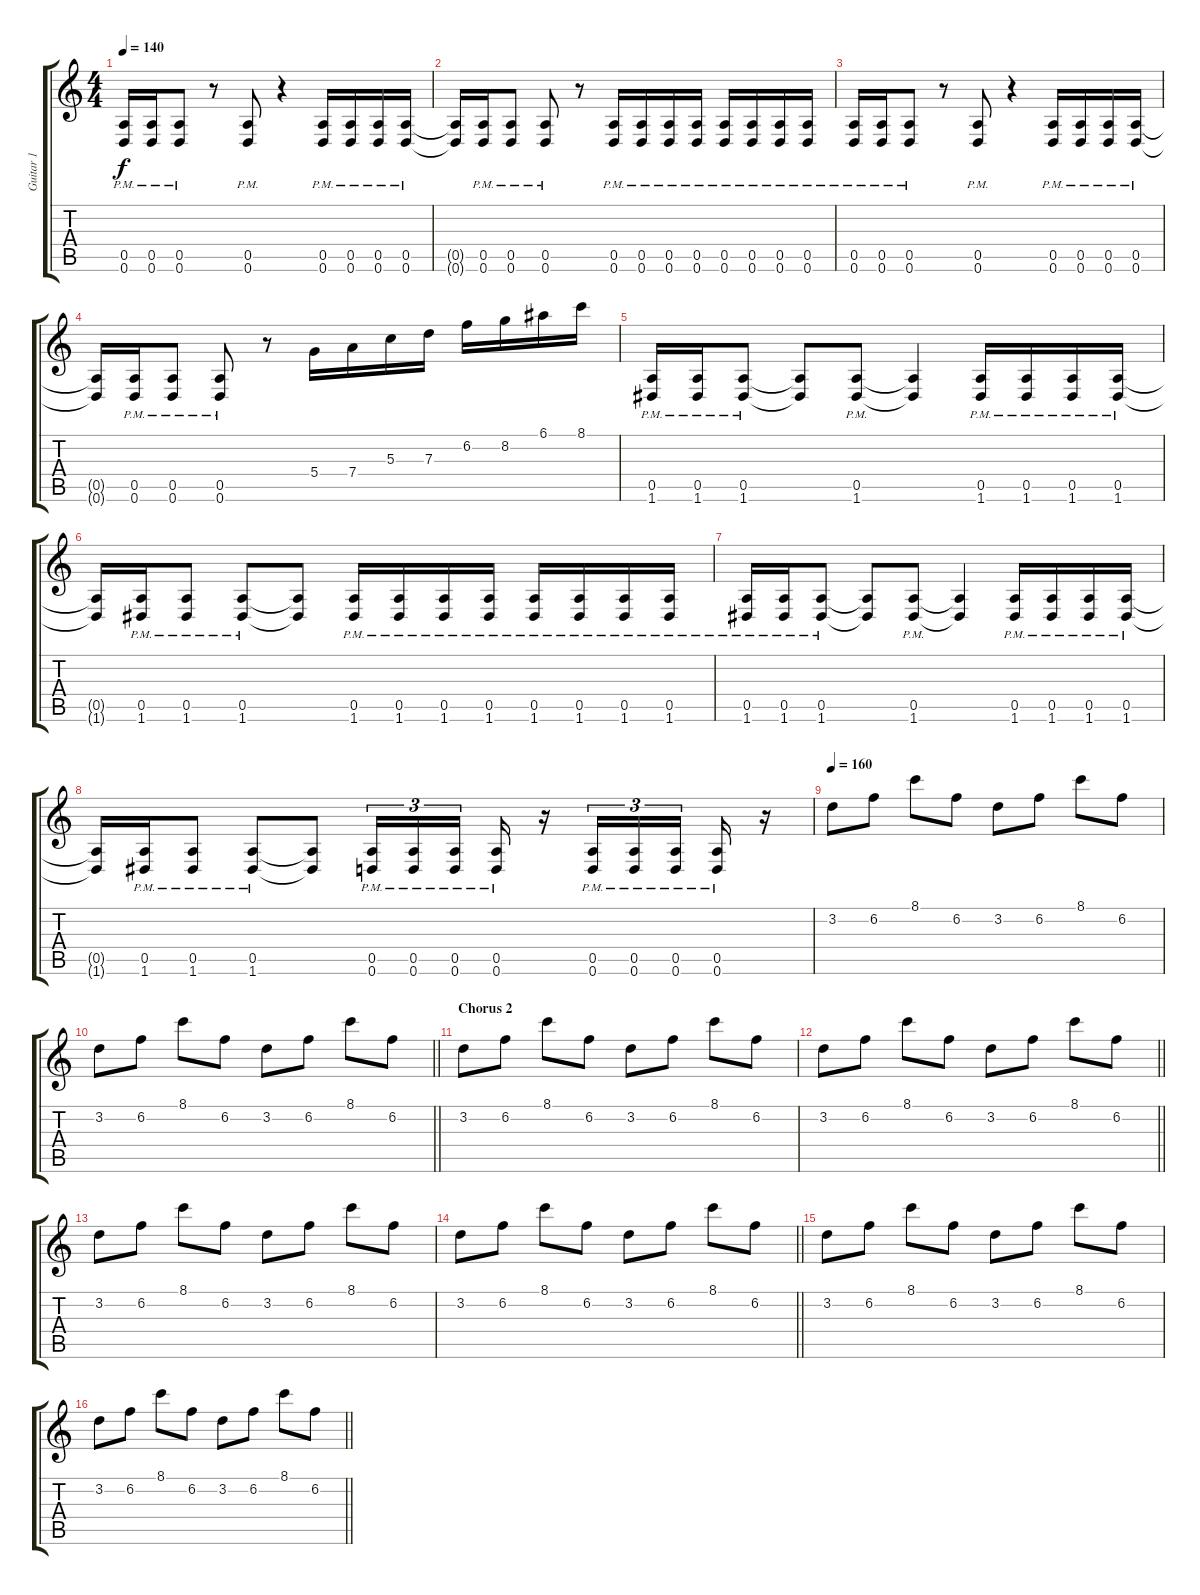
\track ("Guitar 1" "Guitar 1") {instrument distortionguitar}
\staff {score tabs}
\tuning (E4 B3 G3 D3 A2 D2) {hide}
\ts (4 4)
\tempo 140
\clef g2
\ks c
(0.5{pm} 0.6{pm}).16{dy f} (0.5{pm} 0.6{pm}).16 (0.5{pm} 0.6{pm}).8 r.8 (0.5{pm} 0.6{pm}).8 r.4 (0.5{pm} 0.6{pm}).16 (0.5{pm} 0.6{pm}).16 (0.5{pm} 0.6{pm}).16 (0.5{pm} 0.6{pm}).16 |
(0.5{t} 0.6{t}).16 (0.5{pm} 0.6{pm}).16 (0.5{pm} 0.6{pm}).8 (0.5{pm} 0.6{pm}).8 r.8 (0.5{pm} 0.6{pm}).16 (0.5{pm} 0.6{pm}).16 (0.5{pm} 0.6{pm}).16 (0.5{pm} 0.6{pm}).16 (0.5{pm} 0.6{pm}).16 (0.5{pm} 0.6{pm}).16 (0.5{pm} 0.6{pm}).16 (0.5{pm} 0.6{pm}).16 |
(0.5{pm} 0.6{pm}).16 (0.5{pm} 0.6{pm}).16 (0.5{pm} 0.6{pm}).8 r.8 (0.5{pm} 0.6{pm}).8 r.4 (0.5{pm} 0.6{pm}).16 (0.5{pm} 0.6{pm}).16 (0.5{pm} 0.6{pm}).16 (0.5{pm} 0.6{pm}).16 |
(0.5{t} 0.6{t}).16 (0.5{pm} 0.6{pm}).16 (0.5{pm} 0.6{pm}).8 (0.5{pm} 0.6{pm}).8 r.8 5.4.16 7.4.16 5.3.16 7.3.16 6.2.16 8.2.16 6.1.16 8.1.16 |
(0.5{pm} 1.6{pm}).16 (0.5{pm} 1.6{pm}).16 (0.5{pm} 1.6{pm}).8 (0.5{t} 1.6{t}).8 (0.5{pm} 1.6{pm}).8 (0.5{t} 1.6{t}).4 (0.5{pm} 1.6{pm}).16 (0.5{pm} 1.6{pm}).16 (0.5{pm} 1.6{pm}).16 (0.5{pm} 1.6{pm}).16 |
(0.5{t} 1.6{t}).16 (0.5{pm} 1.6{pm}).16 (0.5{pm} 1.6{pm}).8 (0.5{pm} 1.6{pm}).8 (0.5{t} 1.6{t}).8 (0.5{pm} 1.6{pm}).16 (0.5{pm} 1.6{pm}).16 (0.5{pm} 1.6{pm}).16 (0.5{pm} 1.6{pm}).16 (0.5{pm} 1.6{pm}).16 (0.5{pm} 1.6{pm}).16 (0.5{pm} 1.6{pm}).16 (0.5{pm} 1.6{pm}).16 |
(0.5{pm} 1.6{pm}).16 (0.5{pm} 1.6{pm}).16 (0.5{pm} 1.6{pm}).8 (0.5{t} 1.6{t}).8 (0.5{pm} 1.6{pm}).8 (0.5{t} 1.6{t}).4 (0.5{pm} 1.6{pm}).16 (0.5{pm} 1.6{pm}).16 (0.5{pm} 1.6{pm}).16 (0.5{pm} 1.6{pm}).16 |
(0.5{t} 1.6{t}).16 (0.5{pm} 1.6{pm}).16 (0.5{pm} 1.6{pm}).8 (0.5{pm} 1.6{pm}).8 (0.5{t} 1.6{t}).8 (0.5{pm} 0.6{pm}).16{tu (3 2) balance 0} (0.5{pm} 0.6{pm}).16{tu (3 2)} (0.5{pm} 0.6{pm}).16{tu (3 2) beam splitsecondary} (0.5{pm} 0.6{pm}).16 r.16 (0.5{pm} 0.6{pm}).16{tu (3 2) balance 16} (0.5{pm} 0.6{pm}).16{tu (3 2)} (0.5{pm} 0.6{pm}).16{tu (3 2) beam splitsecondary} (0.5{pm} 0.6{pm}).16 r.16 |
\tempo 160
3.2.8{balance 8} 6.2.8 8.1.8 6.2.8 3.2.8 6.2.8 8.1.8 6.2.8 |
\barLineRight lightlight
3.2.8 6.2.8 8.1.8 6.2.8 3.2.8 6.2.8 8.1.8 6.2.8 |
\section ("" "Chorus 2")
3.2.8 6.2.8 8.1.8 6.2.8 3.2.8 6.2.8 8.1.8 6.2.8 |
\barLineRight lightlight
3.2.8 6.2.8 8.1.8 6.2.8 3.2.8 6.2.8 8.1.8 6.2.8 |
3.2.8 6.2.8 8.1.8 6.2.8 3.2.8 6.2.8 8.1.8 6.2.8 |
\barLineRight lightlight
3.2.8 6.2.8 8.1.8 6.2.8 3.2.8 6.2.8 8.1.8 6.2.8 |
3.2.8 6.2.8 8.1.8 6.2.8 3.2.8 6.2.8 8.1.8 6.2.8 |
\barLineRight lightlight
3.2.8 6.2.8 8.1.8 6.2.8 3.2.8 6.2.8 8.1.8 6.2.8
